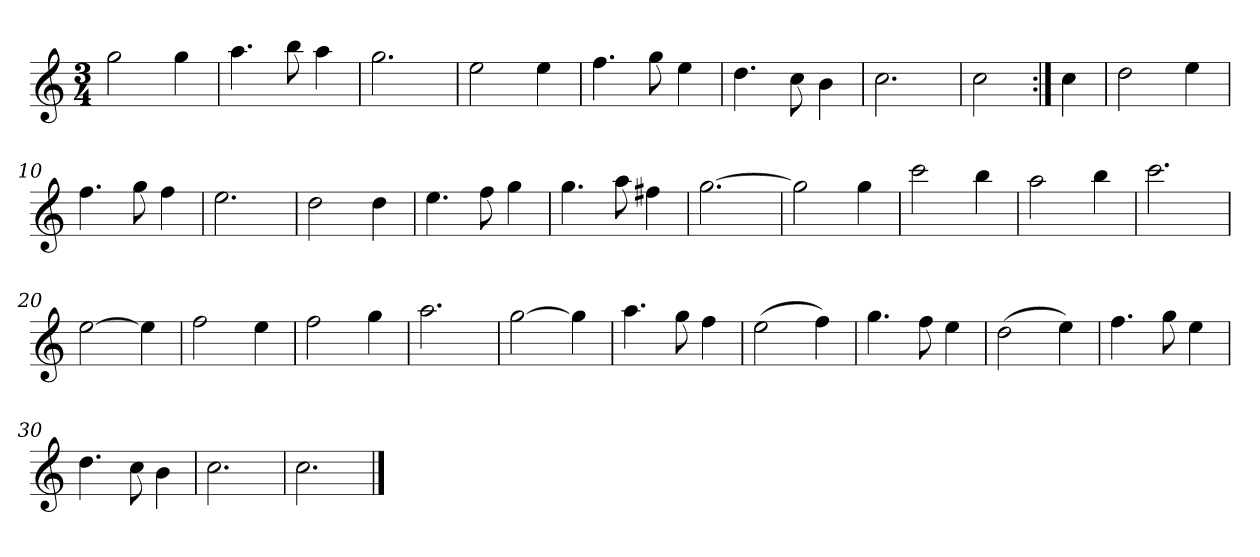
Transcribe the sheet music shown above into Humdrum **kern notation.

**kern
*part1
*staff1
*clefG2
*k[]
*C:
*M3/4
*MM120
=1
2gg
4gg
=2
4.aa
8bb
4aa
=3
2.gg
=4
2ee
4ee
=5
4.ff
8gg
4ee
=6
4.dd
8cc
4b
=7
2.cc
=8
2cc
=:|!
4cc
=9
2dd
4ee
=10
4.ff
8gg
4ff
=11
2.ee
=12
2dd
4dd
=13
4.ee
8ff
4gg
=14
4.gg
8aa
4ff#X
=15
[2.gg
=16
2gg]
4gg
=17
2ccc
4bb
=18
2aa
4bb
=19
2.ccc
=20
[2ee
4ee]
=21
2ff
4ee
=22
2ff
4gg
=23
2.aa
=24
[2gg
4gg]
=25
4.aa
8gg
4ff
=26
(2ee
4ff)
=27
4.gg
8ff
4ee
=28
(2dd
4ee)
=29
4.ff
8gg
4ee
=30
4.dd
8cc
4b
=31
2.cc
=32
2.cc
==
*-
